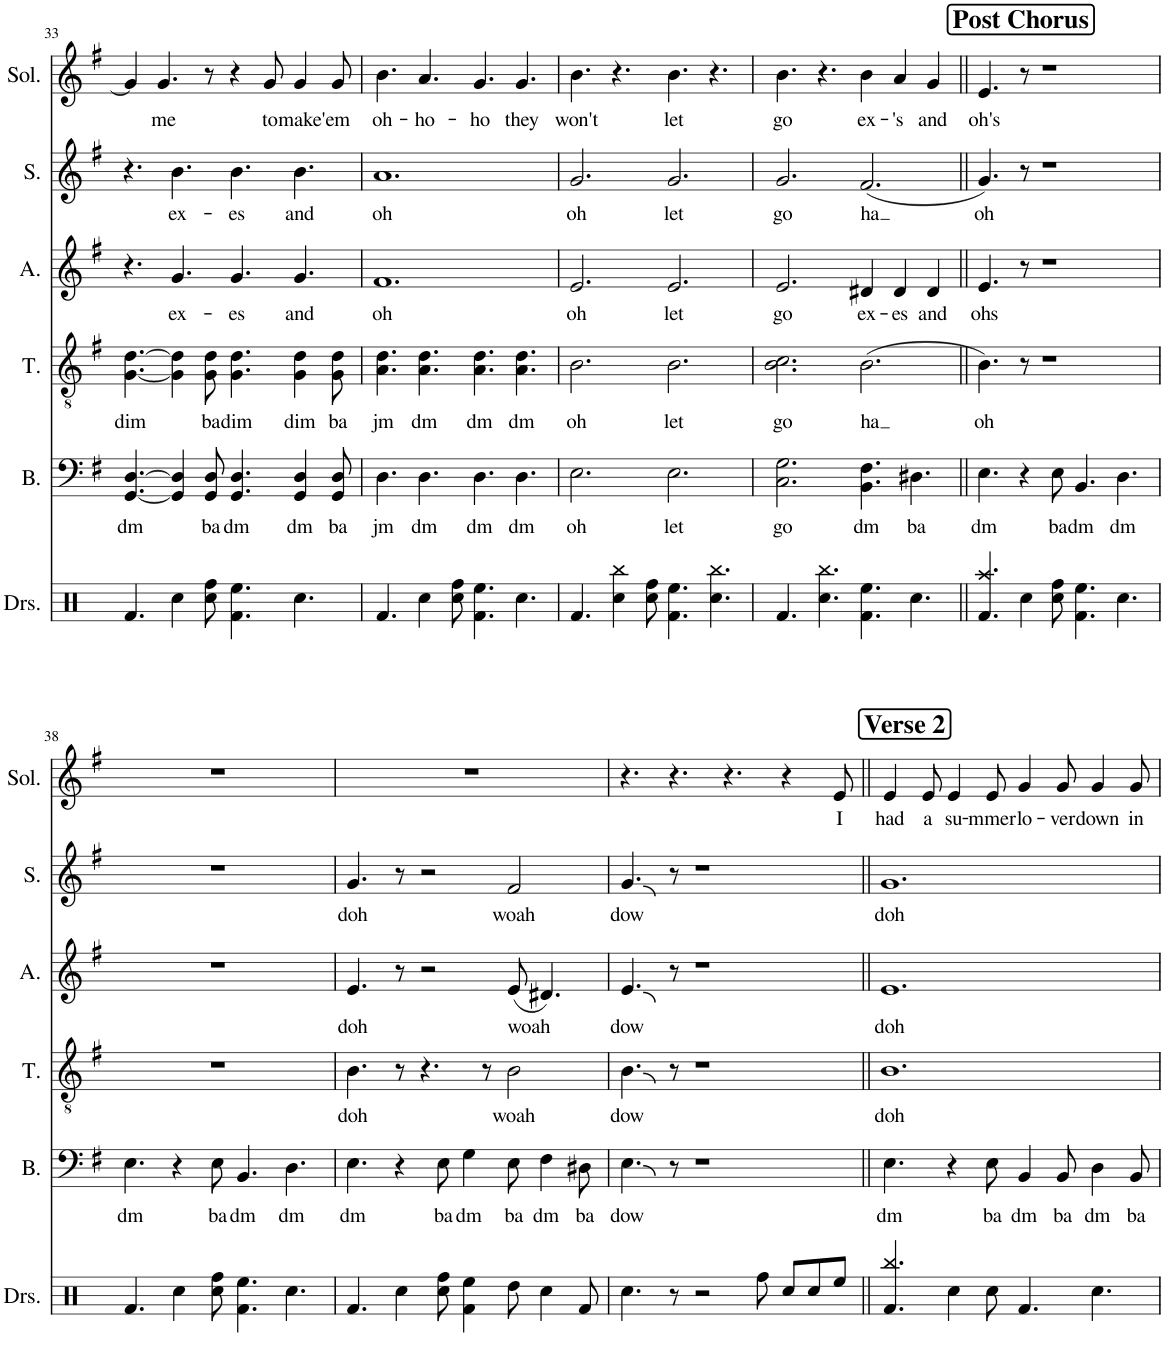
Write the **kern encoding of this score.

**kern	**text	**kern	**text	**kern	**text	**kern	**text	**kern	**text
*part5	*part5	*part4	*part4	*part3	*part3	*part2	*part2	*part1	*part1
*staff5	*staff5	*staff4	*staff4	*staff3	*staff3	*staff2	*staff2	*staff1	*staff1
*I"Bass	*	*I"Tenor	*	*I"Alto	*	*I"Soprano	*	*I"Solo	*
*I'B.	*	*I'T.	*	*I'A.	*	*I'S.	*	*I'Sol.	*
!!LO:PB:g=z
*clefF4	*	*clefGv2	*	*clefG2	*	*clefG2	*	*clefG2	*
*k[f#]	*	*k[f#]	*	*k[f#]	*	*k[f#]	*	*k[f#]	*
*M12/8	*	*M12/8	*	*M12/8	*	*M12/8	*	*M12/8	*
=33	=33	=33	=33	=33	=33	=33	=33	=33	=33
!	!LO:LY:b	!	!LO:LY:b	!	!	!	!	!	!
[4.GG/ [4.D/	dm	[4.G\ [4.d\	dim	4.r	.	4.r	.	4g/]	.
!	!	!	!	!	!	!	!	!	!LO:LY:b
.	.	.	.	.	.	.	.	4.g/	me
!	!	!	!	!	!LO:LY:b	!	!LO:LY:b	!	!
4GG/] 4D/]	.	4G\] 4d\]	.	4.g/	ex-	4.b\	ex-	.	.
!	!LO:LY:b	!	!LO:LY:b	!	!	!	!	!	!
8GG/ 8D/	ba	8G\ 8d\	ba	.	.	.	.	8r	.
!	!LO:LY:b	!	!LO:LY:b	!	!LO:LY:b	!	!LO:LY:b	!	!
4.GG/ 4.D/	dm	4.G\ 4.d\	dim	4.g/	-es	4.b\	-es	4r	.
!	!	!	!	!	!	!	!	!	!LO:LY:b
.	.	.	.	.	.	.	.	8g/	to
!	!LO:LY:b	!	!LO:LY:b	!	!LO:LY:b	!	!LO:LY:b	!	!LO:LY:b
4GG/ 4D/	dm	4G\ 4d\	dim	4.g/	and	4.b\	and	4g/	make
!	!LO:LY:b	!	!LO:LY:b	!	!	!	!	!	!LO:LY:b
8GG/ 8D/	ba	8G\ 8d\	ba	.	.	.	.	8g/	'em
=34	=34	=34	=34	=34	=34	=34	=34	=34	=34
!	!LO:LY:b	!	!LO:LY:b	!	!LO:LY:b	!	!LO:LY:b	!	!LO:LY:b
4.D\	jm	4.A\ 4.d\	jm	1.f#	oh	1.a	oh	4.b\	oh-
!	!LO:LY:b	!	!LO:LY:b	!	!	!	!	!	!LO:LY:b
4.D\	dm	4.A\ 4.d\	dm	.	.	.	.	4.a/	-ho-
!	!LO:LY:b	!	!LO:LY:b	!	!	!	!	!	!LO:LY:b
4.D\	dm	4.A\ 4.d\	dm	.	.	.	.	4.g/	-ho
!	!LO:LY:b	!	!LO:LY:b	!	!	!	!	!	!LO:LY:b
4.D\	dm	4.A\ 4.d\	dm	.	.	.	.	4.g/	they
=35	=35	=35	=35	=35	=35	=35	=35	=35	=35
!	!LO:LY:b	!	!LO:LY:b	!	!LO:LY:b	!	!LO:LY:b	!	!LO:LY:b
2.E\	oh	2.B\	oh	2.e/	oh	2.g/	oh	4.b\	won't
.	.	.	.	.	.	.	.	4.r	.
!	!LO:LY:b	!	!LO:LY:b	!	!LO:LY:b	!	!LO:LY:b	!	!LO:LY:b
2.E\	let	2.B\	let	2.e/	let	2.g/	let	4.b\	let
.	.	.	.	.	.	.	.	4.r	.
=36	=36	=36	=36	=36	=36	=36	=36	=36	=36
!	!LO:LY:b	!	!LO:LY:b	!	!LO:LY:b	!	!LO:LY:b	!	!LO:LY:b
2.C\ 2.G\	go	2.B\ 2.c\	go	2.e/	go	2.g/	go	4.b\	go
.	.	.	.	.	.	.	.	4.r	.
!	!LO:LY:b	!	!LO:LY:b	!	!LO:LY:b	!	!LO:LY:b	!	!LO:LY:b
4.BB\ 4.F#\	dm	(2.B\	ha	4d#X/	ex-	(2.f#/	ha	4b\	ex-
!	!	!	!	!	!LO:LY:b	!	!	!	!LO:LY:b
.	.	.	.	4d#/	-es	.	.	4a/	-'s
!	!LO:LY:b	!	!	!	!	!	!	!	!
4.D#X\	ba	.	.	.	.	.	.	.	.
!	!	!	!	!	!LO:LY:b	!	!	!	!LO:LY:b
.	.	.	.	4d#/	and	.	.	4g/	and
!!LO:REH:place=s1:a:B:cj:fs=14:t=Post Chorus
=37||	=37||	=37||	=37||	=37||	=37||	=37||	=37||	=37||	=37||
!	!LO:LY:b	!	!LO:LY:b	!	!LO:LY:b	!	!LO:LY:b	!	!LO:LY:b
4.E\	dm	4.B\)	oh	4.e/	ohs	4.g/)	oh	4.e/	oh's
4r	.	8r	.	8r	.	8r	.	8r	.
.	.	1r	.	1r	.	1r	.	1r	.
!	!LO:LY:b	!	!	!	!	!	!	!	!
8E\	ba	.	.	.	.	.	.	.	.
!	!LO:LY:b	!	!	!	!	!	!	!	!
4.BB/	dm	.	.	.	.	.	.	.	.
!	!LO:LY:b	!	!	!	!	!	!	!	!
4.D\	dm	.	.	.	.	.	.	.	.
!!LO:LB:g=z
=38	=38	=38	=38	=38	=38	=38	=38	=38	=38
!	!LO:LY:b	!	!	!	!	!	!	!	!
4.E\	dm	1.r	.	1.r	.	1.r	.	1.r	.
4r	.	.	.	.	.	.	.	.	.
!	!LO:LY:b	!	!	!	!	!	!	!	!
8E\	ba	.	.	.	.	.	.	.	.
!	!LO:LY:b	!	!	!	!	!	!	!	!
4.BB/	dm	.	.	.	.	.	.	.	.
!	!LO:LY:b	!	!	!	!	!	!	!	!
4.D\	dm	.	.	.	.	.	.	.	.
=39	=39	=39	=39	=39	=39	=39	=39	=39	=39
!	!LO:LY:b	!	!LO:LY:b	!	!LO:LY:b	!	!LO:LY:b	!	!
4.E\	dm	4.B\	doh	4.e/	doh	4.g/	doh	1.r	.
4r	.	8r	.	8r	.	8r	.	.	.
.	.	4.r	.	2r	.	2r	.	.	.
!	!LO:LY:b	!	!	!	!	!	!	!	!
8E\	ba	.	.	.	.	.	.	.	.
!	!LO:LY:b	!	!	!	!	!	!	!	!
4G\	dm	.	.	.	.	.	.	.	.
.	.	8r	.	.	.	.	.	.	.
!	!LO:LY:b	!	!LO:LY:b	!	!LO:LY:b	!	!LO:LY:b	!	!
8E\	ba	2B\	woah	(8e/	woah	2f#/	woah	.	.
!	!LO:LY:b	!	!	!	!	!	!	!	!
4F#\	dm	.	.	4.d#X/)	.	.	.	.	.
!	!LO:LY:b	!	!	!	!	!	!	!	!
8D#X\	ba	.	.	.	.	.	.	.	.
=40	=40	=40	=40	=40	=40	=40	=40	=40	=40
!	!LO:LY:b	!	!LO:LY:b	!	!LO:LY:b	!	!LO:LY:b	!	!
4.E\	dow	4.B\	dow	4.e/	dow	4.g/	dow	4.r	.
8r	.	8r	.	8r	.	8r	.	4.r	.
1r	.	1r	.	1r	.	1r	.	.	.
.	.	.	.	.	.	.	.	4.r	.
.	.	.	.	.	.	.	.	4r	.
!	!	!	!	!	!	!	!	!	!LO:LY:b
.	.	.	.	.	.	.	.	8e/	I
!!LO:REH:place=s1:a:B:cj:fs=14:t=Verse 2
=41||	=41||	=41||	=41||	=41||	=41||	=41||	=41||	=41||	=41||
!	!LO:LY:b	!	!LO:LY:b	!	!LO:LY:b	!	!LO:LY:b	!	!LO:LY:b
4.E\	dm	1.B	doh	1.e	doh	1.g	doh	4e/	had
!	!	!	!	!	!	!	!	!	!LO:LY:b
.	.	.	.	.	.	.	.	8e/	a
!	!	!	!	!	!	!	!	!	!LO:LY:b
4r	.	.	.	.	.	.	.	4e/	su-
!	!LO:LY:b	!	!	!	!	!	!	!	!LO:LY:b
8E\	ba	.	.	.	.	.	.	8e/	-mmer
!	!LO:LY:b	!	!	!	!	!	!	!	!LO:LY:b
4BB/	dm	.	.	.	.	.	.	4g/	lo-
!	!LO:LY:b	!	!	!	!	!	!	!	!LO:LY:b
8BB/	ba	.	.	.	.	.	.	8g/	-ver
!	!LO:LY:b	!	!	!	!	!	!	!	!LO:LY:b
4D\	dm	.	.	.	.	.	.	4g/	down
!	!LO:LY:b	!	!	!	!	!	!	!	!LO:LY:b
8BB/	ba	.	.	.	.	.	.	8g/	in
=	=	=	=	=	=	=	=	=	=
*-	*-	*-	*-	*-	*-	*-	*-	*-	*-
